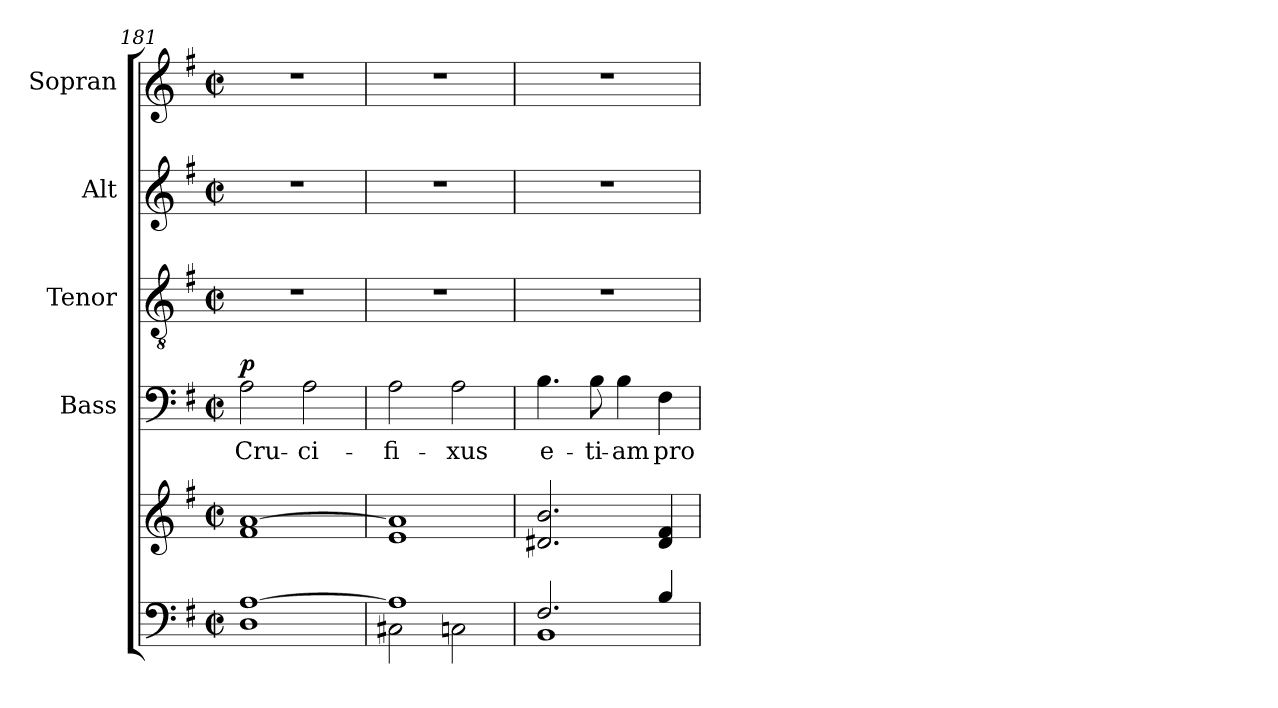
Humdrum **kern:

**kern	**kern	**kern	**text	**dynam	**kern	**kern	**kern
*part5	*part5	*part4	*part4	*part4	*part3	*part2	*part1
*staff6	*staff5	*staff4	*staff4	*staff4	*staff3	*staff2	*staff1
*	*	*I"Bass	*	*	*I"Tenor	*I"Alt	*I"Sopran
*	*	*I'B.	*	*	*I'T.	*I'A.	*I'S.
*clefF4	*clefG2	*clefF4	*	*	*clefGv2	*clefG2	*clefG2
*k[f#]	*k[f#]	*k[f#]	*	*	*k[f#]	*k[f#]	*k[f#]
*G:	*G:	*G:	*	*	*G:	*G:	*G:
*M2/2	*M2/2	*M2/2	*	*	*M2/2	*M2/2	*M2/2
*met(c|)	*met(c|)	*met(c|)	*	*	*met(c|)	*met(c|)	*met(c|)
=181	=181	=181	=181	=181	=181	=181	=181
*^	*	*	*	*	*	*	*
!	!	!	!	!LO:LY:b	!LO:DY:a	!	!	!
[>1A	1D	1f# [>1a	2A\	Cru-	p	1r	1r	1r
!	!	!	!	!LO:LY:b	!	!	!	!
.	.	.	2A\	-ci-	.	.	.	.
=182	=182	=182	=182	=182	=182	=182	=182	=182
!	!	!	!	!LO:LY:b	!	!	!	!
1A]	2C#X\	1e 1a]	2A\	-fi-	.	1r	1r	1r
!	!	!	!	!LO:LY:b	!	!	!	!
.	2Cn\	.	2A\	-xus	.	.	.	.
=183	=183	=183	=183	=183	=183	=183	=183	=183
!	!	!	!	!LO:LY:b	!	!	!	!
2.F#/	1BB	2.d#X/ 2.b/	4.B\	e-	.	1r	1r	1r
!	!	!	!	!LO:LY:b	!	!	!	!
.	.	.	8B\	-ti-	.	.	.	.
!	!	!	!	!LO:LY:b	!	!	!	!
.	.	.	4B\	-am	.	.	.	.
!	!	!	!	!LO:LY:b	!	!	!	!
4B/	.	4d#/ 4f#/	4F#\	pro	.	.	.	.
*v	*v	*	*	*	*	*	*	*
=	=	=	=	=	=	=	=
*-	*-	*-	*-	*-	*-	*-	*-
